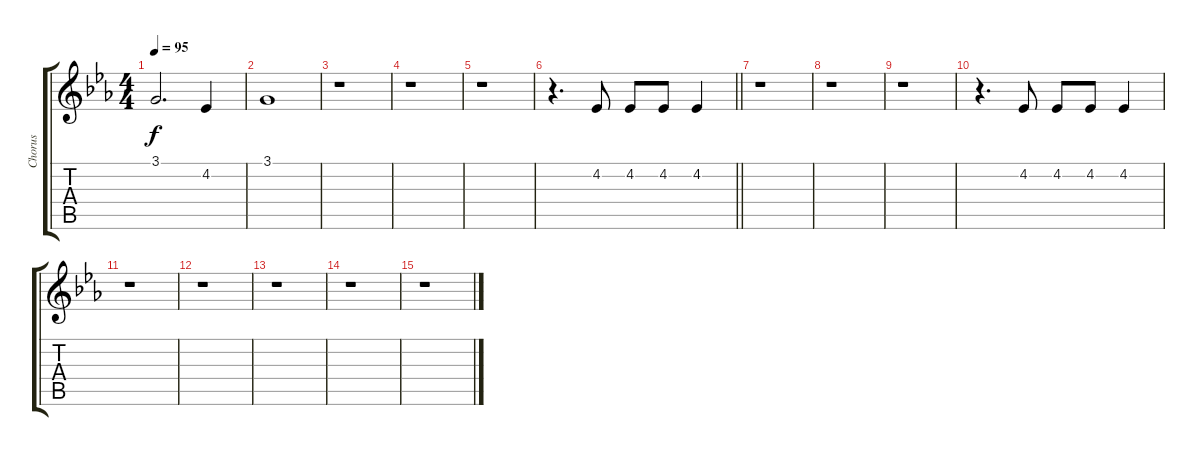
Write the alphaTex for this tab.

\track ("Chorus" "Chorus") {instrument fx5brightness}
\staff {score tabs}
\tuning (E4 B3 G3 D3 A2 E2) {hide}
\ts (4 4)
\tempo 95
\clef g2
\ks eb
3.1.2{d dy f} 4.2.4 |
3.1.1 |
r.1 |
r.1 |
r.1 |
\barLineRight lightlight
r.4{d} 4.2.8 4.2.8 4.2.8 4.2.4 |
\section ("" "")
r.1 |
r.1 |
r.1 |
r.4{d} 4.2.8 4.2.8 4.2.8 4.2.4 |
r.1 |
r.1 |
r.1 |
r.1 |
r.1
